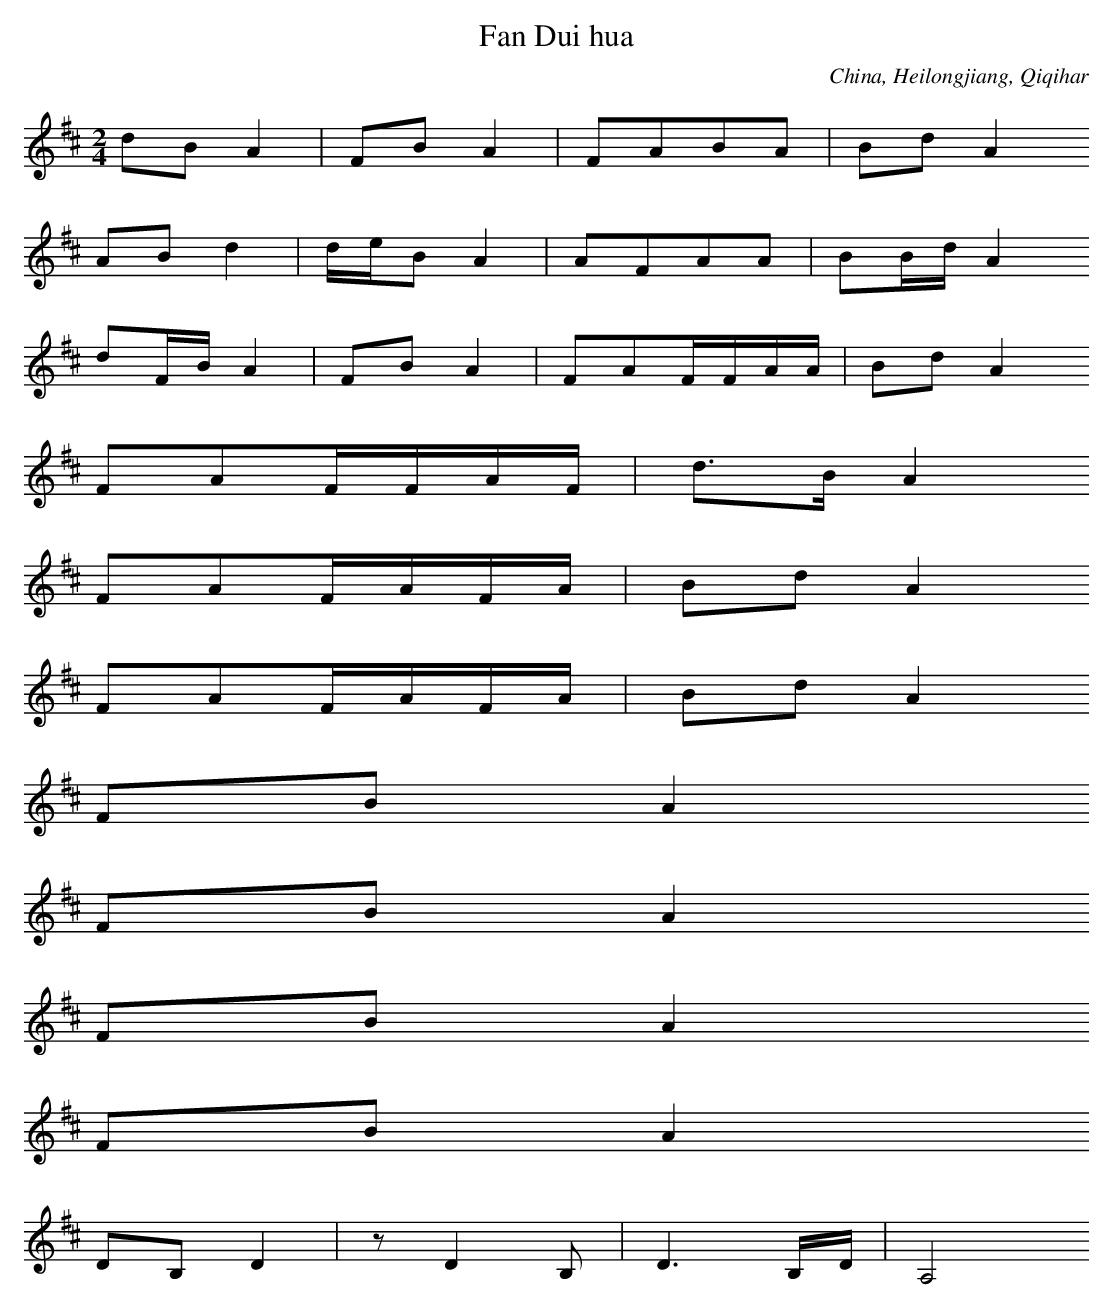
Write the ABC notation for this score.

X:1
T: Fan Dui hua
O: China, Heilongjiang, Qiqihar
M: 2/4
L: 1/16
K: D
d2B2A4 | F2B2A4 | F2A2B2A2 | B2d2A4
A2B2d4 | deB2A4 | A2F2A2A2 | B2BdA4
d2FBA4 | F2B2A4 | F2A2FFAA | B2d2A4
F2A2FFAF | d3BA4
F2A2FAFA | B2d2A4
F2A2FAFA | B2d2A4
F2B2A4
F2B2A4
F2B2A4
F2B2A4
D2B,2D4 | z2D4B,2 | D6B,D | A,8
